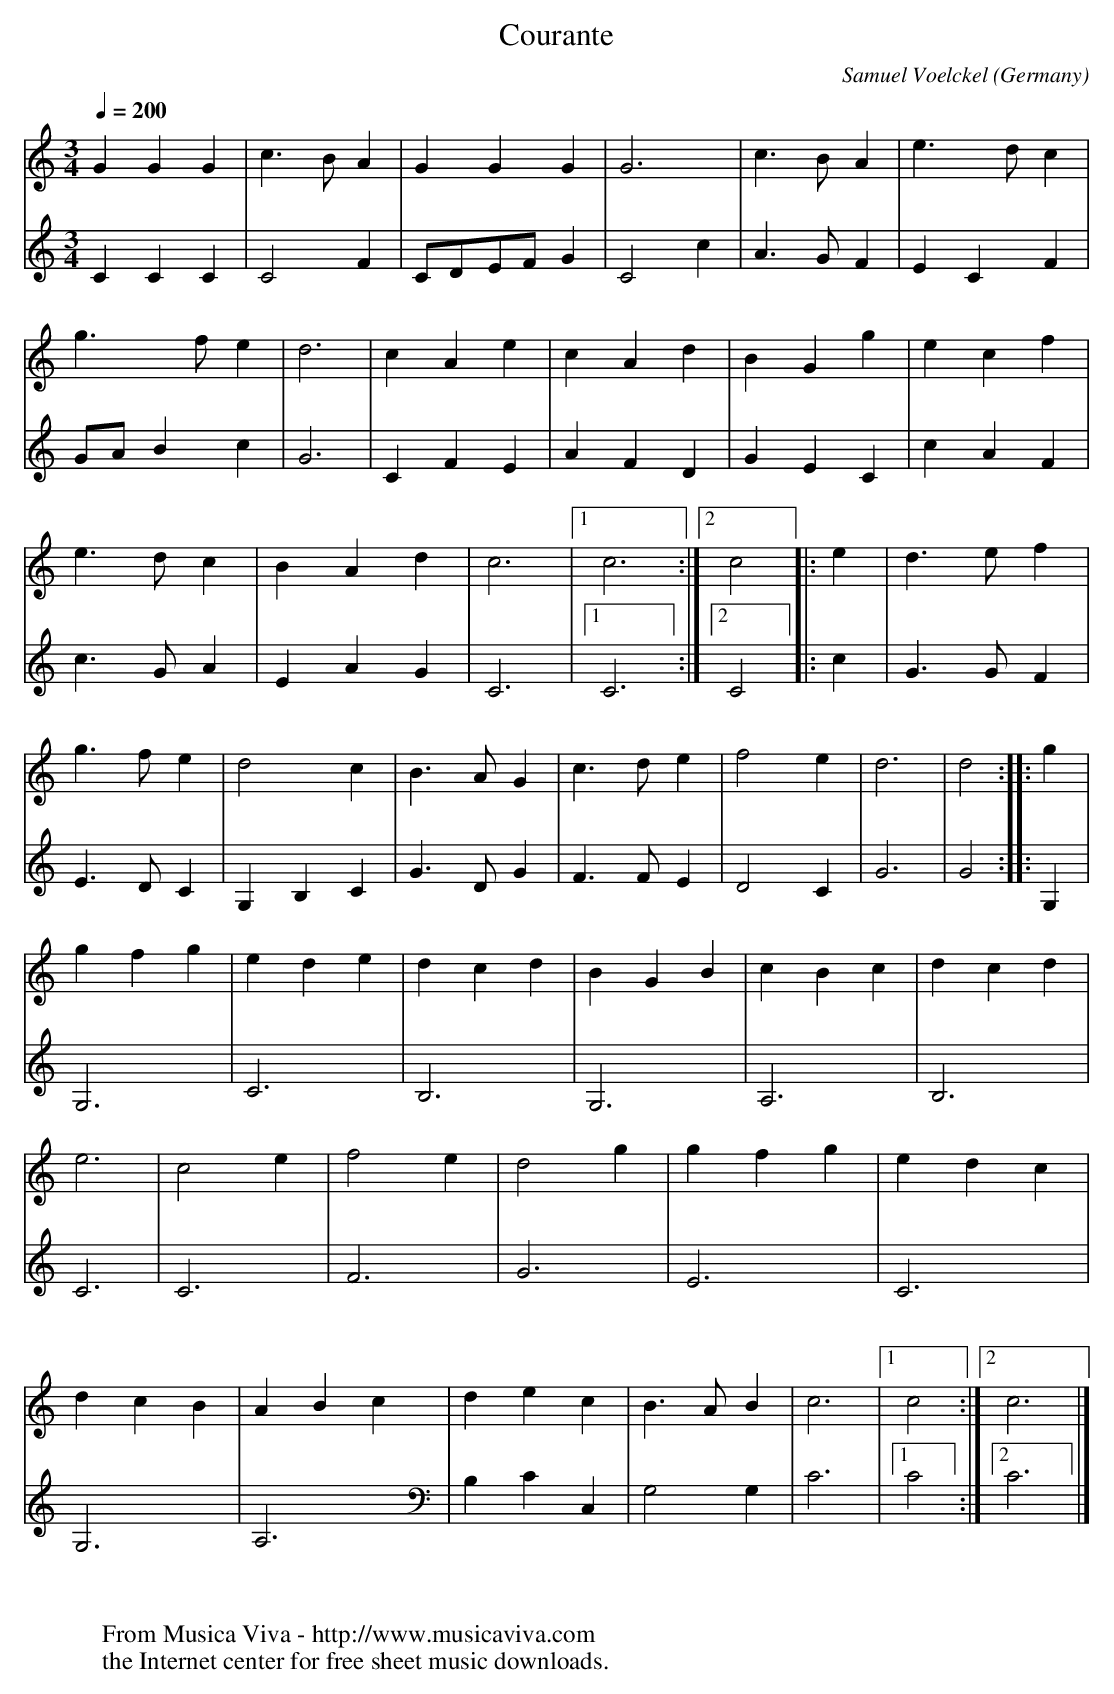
X:1
T:Courante
C:Samuel Voelckel
O:Germany
M:3/4
L:1/4
Q:1/4=200
K:C
V:1
GGG|c>BA|GGG|G3|c>BA|e>dc|
V:2
CCC|C2F|C/D/E/F/G|C2c|A>GF|ECF|
V:1
g>fe|d3|cAe|cAd|BGg|ecf|
V:2
G/A/Bc|G3|CFE|AFD|GEC|cAF|
V:1
e>dc|BAd|c3|[1c3:|[2c2|:e|d>ef|
V:2
c>GA|EAG|C3|[1C3:|[2C2|:c|G>GF|
V:1
g>fe|d2c|B>AG|c>de|f2e|d3|d2::g|
V:2
E>DC|G,B,C|G>DG|F>FE|D2C|G3|G2::G,|
V:1
gfg|ede|dcd|BGB|cBc|dcd|
V:2
G,3|C3|B,3|G,3|A,3|B,3|
V:1
e3|c2e|f2e|d2g|gfg|edc|
V:2
C3|C3|F3|G3|E3|C3|
V:1
dcB|ABc|dec|B>AB|c3|[1c2:|[2c3|]
V:2
G,3|A,3|B,CC,|G,2G,|C3|[1C2:|[2C3|]
W:
W:
W:  From Musica Viva - http://www.musicaviva.com
W:  the Internet center for free sheet music downloads.
